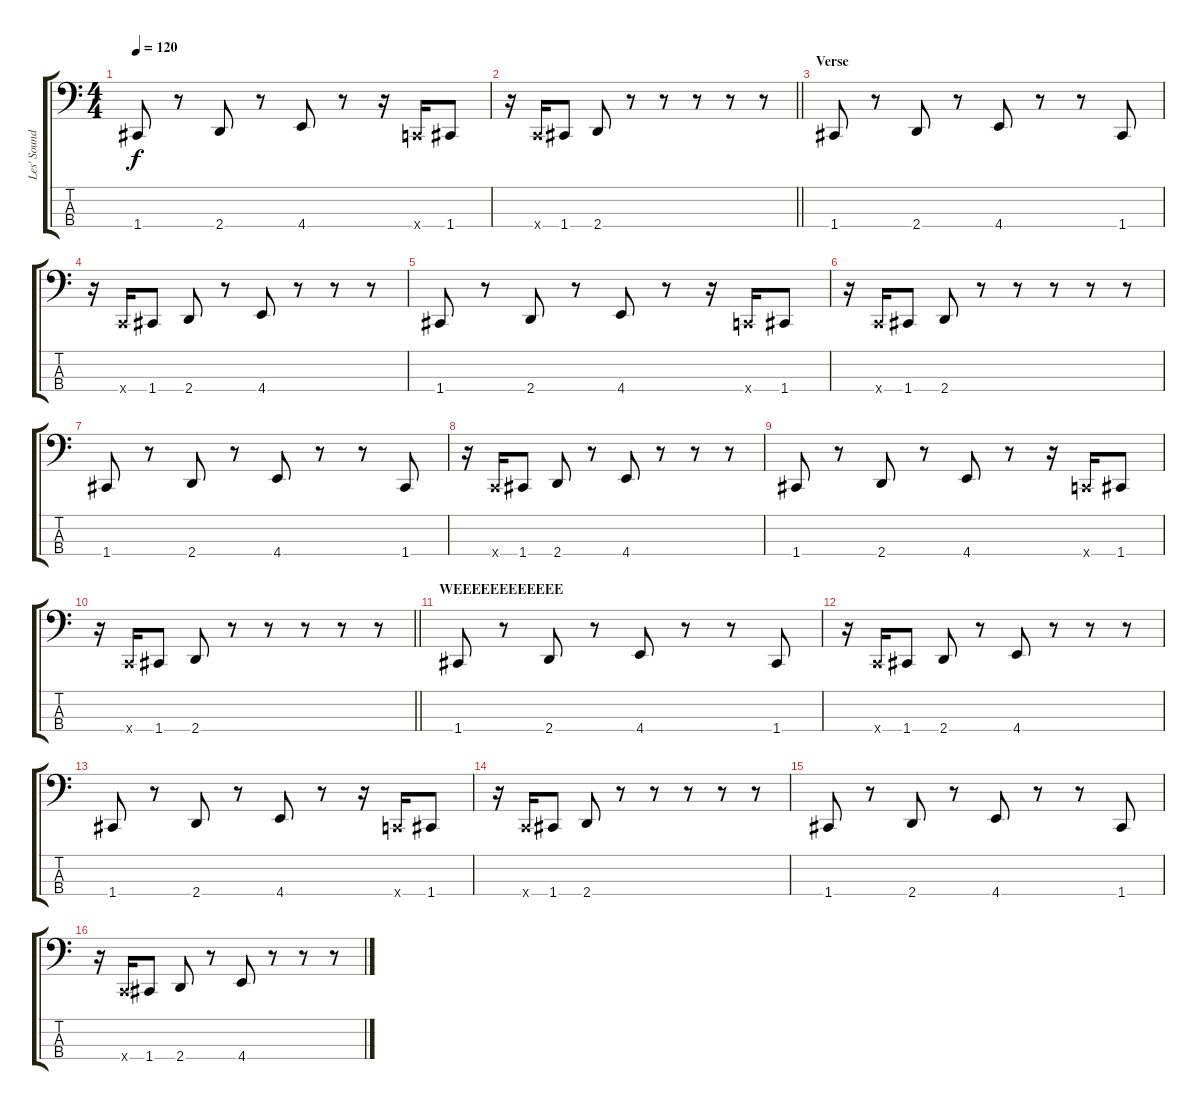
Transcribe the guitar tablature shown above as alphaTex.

\track ("Les' Sound" "Les' Sound") {instrument synthbass2}
\staff {score tabs}
\tuning (Eb2 Bb1 F1 C1) {hide}
\ts (4 4)
\tempo 120
\clef f4
\ks c
1.4.8{dy f} r.8 2.4.8 r.8 4.4.8 r.8 r.16 0.4{x}.16 1.4.8 |
\barLineRight lightlight
r.16 0.4{x}.16 1.4.8 2.4.8 r.8 r.8 r.8 r.8 r.8 |
\section ("" "Verse")
1.4.8 r.8 2.4.8 r.8 4.4.8 r.8 r.8 1.4.8 |
r.16 0.4{x}.16 1.4.8 2.4.8 r.8 4.4.8 r.8 r.8 r.8 |
1.4.8 r.8 2.4.8 r.8 4.4.8 r.8 r.16 0.4{x}.16 1.4.8 |
r.16 0.4{x}.16 1.4.8 2.4.8 r.8 r.8 r.8 r.8 r.8 |
1.4.8 r.8 2.4.8 r.8 4.4.8 r.8 r.8 1.4.8 |
r.16 0.4{x}.16 1.4.8 2.4.8 r.8 4.4.8 r.8 r.8 r.8 |
1.4.8 r.8 2.4.8 r.8 4.4.8 r.8 r.16 0.4{x}.16 1.4.8 |
\barLineRight lightlight
r.16 0.4{x}.16 1.4.8 2.4.8 r.8 r.8 r.8 r.8 r.8 |
\section ("" "WEEEEEEEEEEEE")
1.4.8 r.8 2.4.8 r.8 4.4.8 r.8 r.8 1.4.8 |
r.16 0.4{x}.16 1.4.8 2.4.8 r.8 4.4.8 r.8 r.8 r.8 |
1.4.8 r.8 2.4.8 r.8 4.4.8 r.8 r.16 0.4{x}.16 1.4.8 |
r.16 0.4{x}.16 1.4.8 2.4.8 r.8 r.8 r.8 r.8 r.8 |
1.4.8 r.8 2.4.8 r.8 4.4.8 r.8 r.8 1.4.8 |
r.16 0.4{x}.16 1.4.8 2.4.8 r.8 4.4.8 r.8 r.8 r.8
